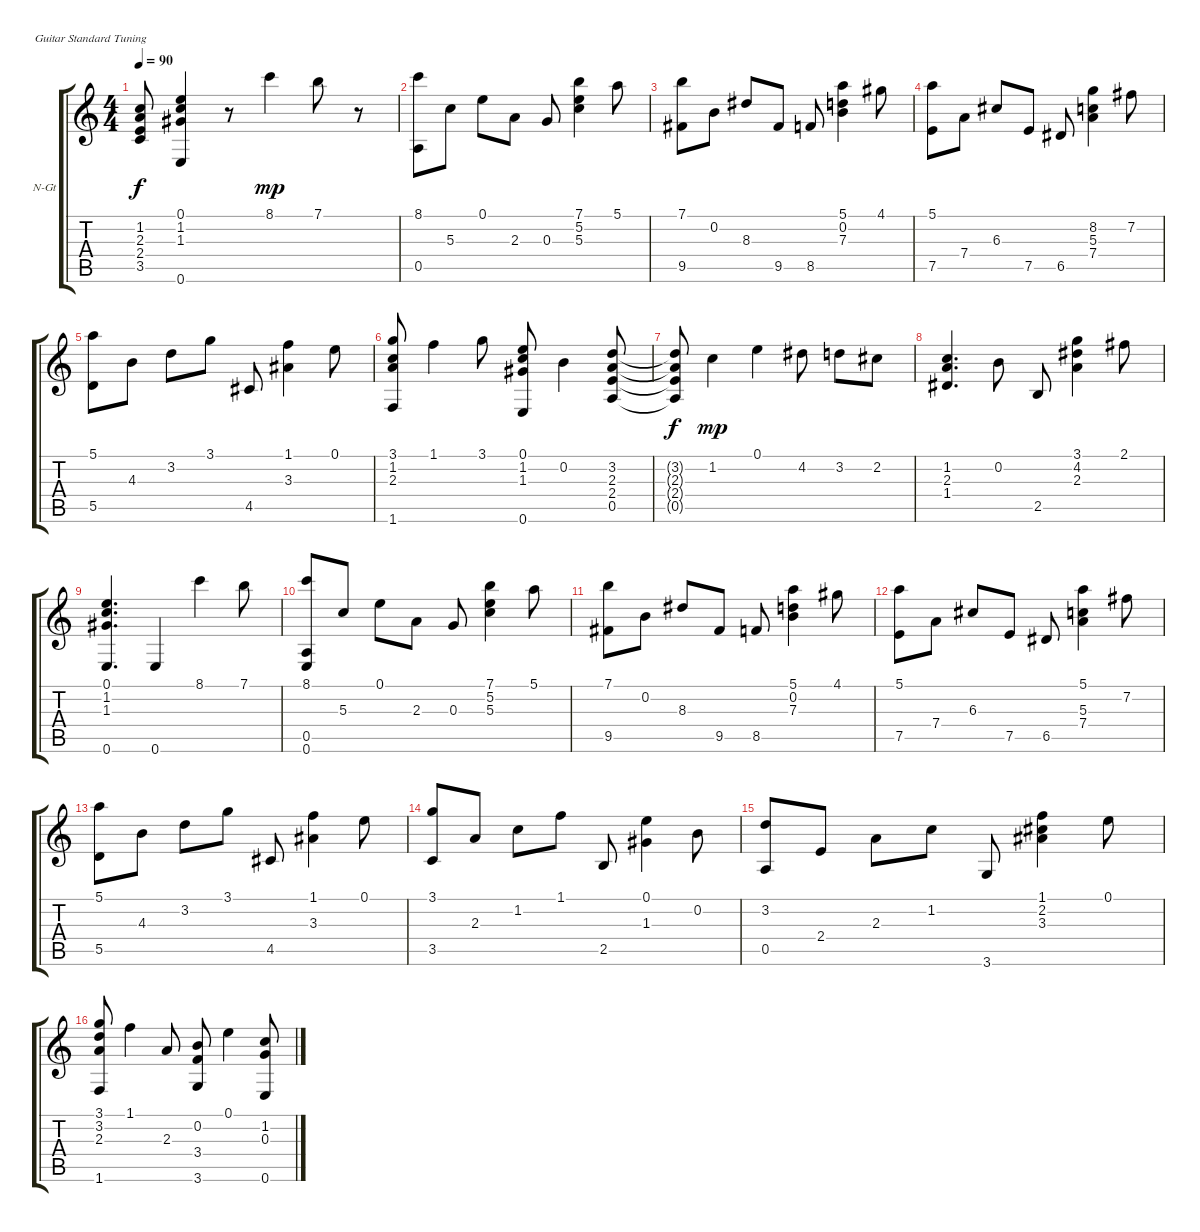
\bracketExtendMode groupsimilarinstruments
\firstSystemTrackNameOrientation horizontal
\otherSystemsTrackNameOrientation horizontal
\track ("Melody" "N-Gt") {instrument acousticguitarnylon}
\staff {score tabs}
\tuning (E4 B3 G3 D3 A2 E2)
\ts (4 4)
\tempo 90
\clef g2
\ks c
(1.2{t} 2.3{t} 2.4{t} 3.5{t}).8{dy f} (0.1 1.2 1.3 0.6).4 r.8 8.1.4{dy mp} 7.1.8 r.8 |
(8.1 0.5).8 5.3.8 0.1.8 2.3.8 0.3.8 (7.1 5.2 5.3).4 5.1.8 |
(7.1 9.5).8 0.2.8 8.3.8 9.5.8 8.5.8 (5.1 0.2 7.3).4 4.1.8 |
(5.1 7.5).8 7.4.8 6.3.8 7.5.8 6.5.8 (8.2 5.3 7.4).4 7.2.8 |
(5.1 5.5).8 4.3.8 3.2.8 3.1.8 4.5.8 (1.1 3.3).4 0.1.8 |
(3.1 1.2 2.3 1.6).8 1.1.4 3.1.8 (0.1 1.2 1.3 0.6).8 0.2.4 (3.2 2.3 2.4 0.5).8 |
(3.2{t} 2.3{t} 2.4{t} 0.5{t}).8{dy f} 1.2.4{dy mp} 0.1.4 4.2.8 3.2.8 2.2.8 |
(1.2 2.3 1.4).4{d} 0.2.8 2.5.8 (3.1 4.2 2.3).4 2.1.8 |
(0.1 1.2 1.3 0.6).4{d} 0.6.4 8.1.4 7.1.8 |
(8.1 0.5 0.6).8 5.3.8 0.1.8 2.3.8 0.3.8 (7.1 5.2 5.3).4 5.1.8 |
(7.1 9.5).8 0.2.8 8.3.8 9.5.8 8.5.8 (5.1 0.2 7.3).4 4.1.8 |
(5.1 7.5).8 7.4.8 6.3.8 7.5.8 6.5.8 (5.1 5.3 7.4).4 7.2.8 |
(5.1 5.5).8 4.3.8 3.2.8 3.1.8 4.5.8 (1.1 3.3).4 0.1.8 |
(3.1 3.5).8 2.3.8 1.2.8 1.1.8 2.5.8 (0.1 1.3).4 0.2.8 |
(3.2 0.5).8 2.4.8 2.3.8 1.2.8 3.6.8 (1.1 2.2 3.3).4 0.1.8 |
(3.1 3.2 2.3 1.6).8 1.1.4 2.3.8 (0.2 3.4 3.6).8 0.1.4 (1.2 0.3 0.6).8
